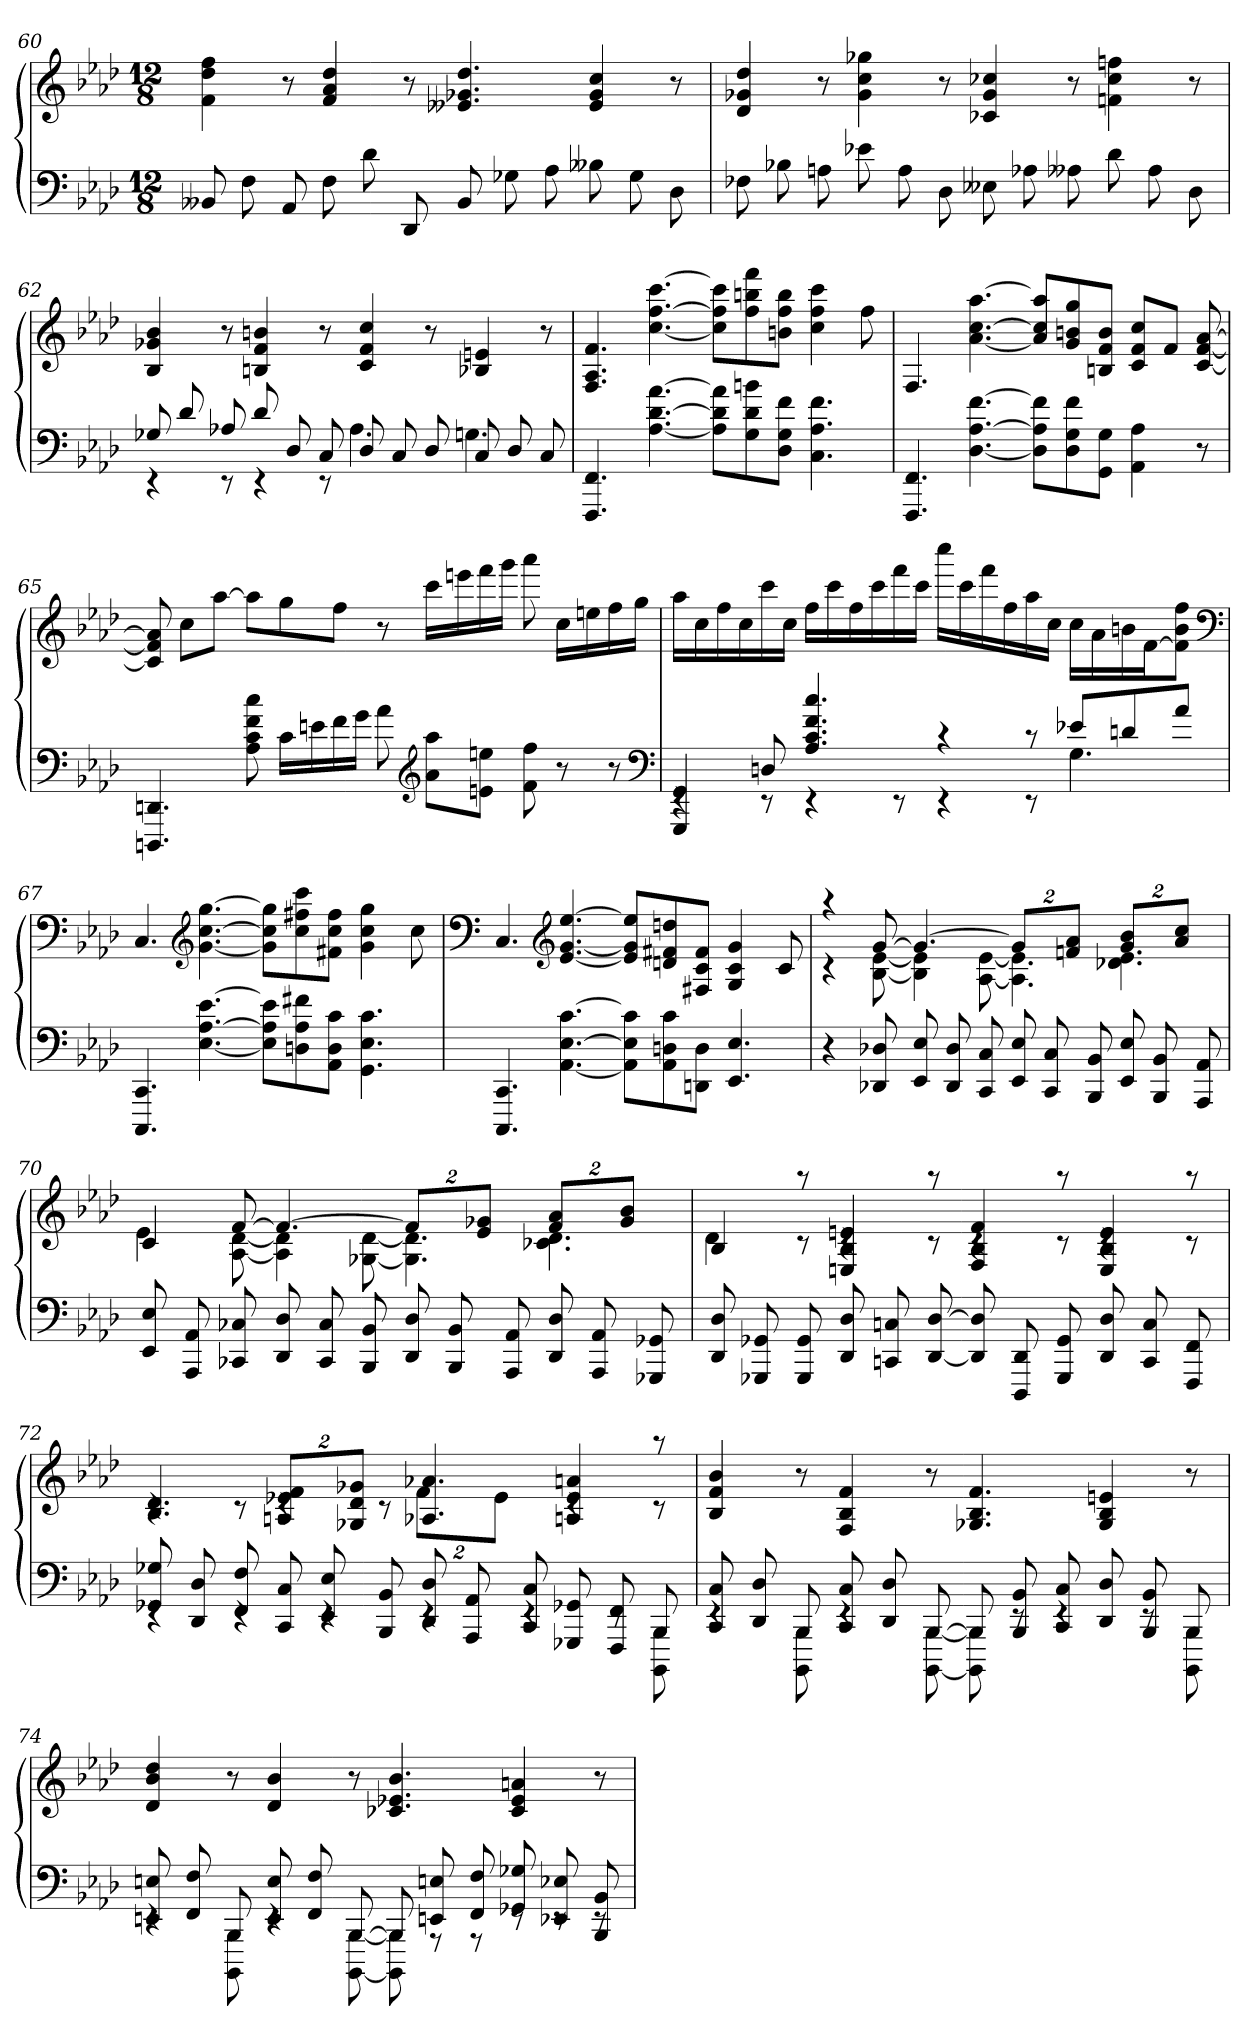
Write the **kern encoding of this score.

**kern	**kern
*part1	*part1
*staff2	*staff1
*clefF4	*clefG2
*k[b-e-a-d-]	*k[b-e-a-d-]
*f:	*f:
*M12/8	*M12/8
=60	=60
8BB--X	4f 4dd- 4ff
8F	.
8AA-	8r
8F	4f 4a- 4dd-
8d-	.
8DD-	8r
8BB--	4.e--X 4.g-X 4.dd-
8G-X	.
8A-	.
8B--X	4e-- 4g- 4cc
8G-	.
8D-	8r
=61	=61
8F-X	4d- 4g-X 4dd-
8B-X	.
8An	8r
8e-X	4g- 4cc 4gg-X
8A	.
8D-	8r
8E--X	4c-X 4g- 4cc-X
8A-X	.
8A--X	8r
8d-	4fn 4cc- 4ffn
8A--	.
8D-	8r
=62	=62
*^	*
8G-X	4rEE	4B- 4g-X 4b-
8d-	.	.
8A-X	8rEE	8r
8d-	4rEE	4Bn 4f 4bn
8D-	.	.
8C	8rEE	8r
8D-	4.A-	4c 4f 4cc
8C	.	.
8D-	.	8r
8C	4.Gn	4B-X 4en
8D-	.	.
8C	.	8r
*v	*v	*
=63	=63
4.FFF 4.FF	4.F 4.A- 4.f
[4.A- [4.d- [4.a-	[4.cc [4.ff [4.ccc
8A-] 8d-] 8a-]L	8cc] 8ff] 8ccc]L
8G 8d- 8bn	8ff 8bbn 8fff
8D- 8G 8fJ	8bn 8ff 8bbJ
4.C 4.A- 4.f	4cc 4ff 4ccc
.	8ff
=64	=64
4.FFF 4.FF	4.F
[4.D- [4.A- [4.f	[4.a- [4.cc [4.aa-
8D-] 8A-] 8f]L	8a-] 8cc] 8aa-]L
8D- 8G 8f	8g 8bn 8gg
8GG 8GJ	8Bn 8f 8bJ
4AA- 4A-	8c 8f 8ccL
.	8fJ
8r	[8c [8f [8a-
=65	=65
4.DDDn 4.DDn	8c] 8f] 8a-]
.	8ccL
.	[8aa-J
8A- 8c 8f 8cc	8aa-L]
16cLL	8gg
16en	.
16f	8ffJ
16gJJ	.
8a-	8r
*clefG2	*
8a- 8aa-L	16cccLL
.	16eeen
8en 8eenJ	16fff
.	16gggJJ
8f 8ff	8aaa-
8r	16ccLL
.	16een
8r	16ff
.	16ggJJ
*clefF4	*
=66	=66
*^	*
4GGG 4GG	4rEE	16aa-LL
.	.	16cc
.	.	16ff
.	.	16cc
8Dn	8rEE	16ccc
.	.	16ccJJ
4.A- 4.c 4.f 4.cc	4rEE	16ffLL
.	.	16ccc
.	.	16ff
.	.	16ccc
.	8rEE	16fff
.	.	16cccJJ
4rc	4rEE	16ccccLL
.	.	16ccc
.	.	16fff
.	.	16ff
8rc	8rEE	16aa-
.	.	16ccJJ
8e-XL	4.G	16ccLL
.	.	16a-
8dn	.	16bn
.	.	[16fJ
8a-J	.	8f] 8b 8ffJ
*v	*v	*
*	*clefF4
=67	=67
4.CCC 4.CC	4.C
*	*clefG2
[4.E- [4.A- [4.e-	[4.g [4.cc [4.gg
8E-] 8A-] 8e-]L	8g] 8cc] 8gg]L
8Dn 8A- 8f#X	8cc 8ff#X 8ccc
8AA- 8D 8cJ	8f#X 8cc 8ff#J
4.GG 4.E- 4.c	4g 4cc 4gg
.	8cc
=68	=68
*	*clefF4
4.CCC 4.CC	4.C
*	*clefG2
[4.AA- [4.E- [4.c	[4.e- [4.g [4.ee-
8AA-] 8E-] 8c]L	8e-] 8g] 8ee-]L
8AA- 8Dn 8c	8dn 8f#X 8ddn
8DDn 8DJ	8F#X 8c 8f#J
4.EE- 4.E-	4G 4c 4g
.	8c
=69	=69
*	*^
4r	4raa	4rc
8DD-X 8D-X	[8g	[8B- [8e-
8EE- 8E-	4.g_	4B-] 4e-]
8DD- 8D-	.	.
8CC 8C	.	[8A- [8e-
8EE- 8E-	16%3gL]	4.A-] 4.e-]
8CC 8C	.	.
.	16%3fn 16%3a-J	.
8BBB- 8BB-	.	.
8EE- 8E-	16%3g 16%3b-L	4.d-X 4.e-
8BBB- 8BB-	.	.
.	16%3a- 16%3ccJ	.
8AAA- 8AA-	.	.
=70	=70	=70
8EE- 8E-	4c	4e-
8AAA- 8AA-	.	.
8CC-X 8C-X	[8f	[8A- [8d-
8DD- 8D-	4.f_	4A-] 4d-]
8CC- 8C-	.	.
8BBB- 8BB-	.	[8G-X [8d-
8DD- 8D-	16%3fL]	4.G-] 4.d-]
8BBB- 8BB-	.	.
.	16%3e- 16%3g-XJ	.
8AAA- 8AA-	.	.
8DD- 8D-	16%3f 16%3a-L	4.c-X 4.d-
8AAA- 8AA-	.	.
.	16%3g- 16%3b-J	.
8GGG-X 8GG-X	.	.
=71	=71	=71
8DD- 8D-	4B-	4d-
8GGG-X 8GG-X	.	.
8GGG- 8GG-	8raa	8rc
8DD- 8D-	4En 4B- 4en	4rc
8CCn 8Cn	.	.
[8DD- [8D-	8raa	8rc
8DD-] 8D-]	4F 4B- 4f	4rc
8DDD- 8DD-	.	.
8GGG- 8GG-	8raa	8rc
8DD- 8D-	4E 4B- 4e	4rc
8CC 8C	.	.
8FFF 8FF	8raa	8rc
=72	=72	=72
*^	*	*
8GG-X 8G-X	4rEE	4.B- 4.d-	4rc
8DD- 8D-	.	.	.
8FF 8F	4rEE	.	8rc
8CC 8C	.	16%3An 16%3e-X 16%3fL	4rc
8EE- 8E-	4rEE	.	.
.	.	16%3G-X 16%3d- 16%3g-XJ	.
8BBB- 8BB-	.	.	8rc
8DD- 8D-	4rEE	4.A-X 4.a-X	16%3fL
8AAA- 8AA-	.	.	.
.	.	.	16%3e-J
8CC 8C	4rEE	.	.
8GGG-X 8GG-X	.	4An 4e- 4an	4rc
8FFF 8FF	8rEE	.	.
8BBB-	8BBBB- 8BBB-	8raa	8r
*	*	*v	*v
=73	=73	=73
8CC 8C	4rEE	4B- 4f 4b-
8DD- 8D-	.	.
8BBB-	8BBBB- 8BBB-	8r
8CC 8C	4rEE	4F 4B- 4f
8DD- 8D-	.	.
[8BBB-	[8BBBB- [8BBB-	8r
8BBB-]	8BBBB-] 8BBB-]	4.G-X 4.B- 4.f
8BBB- 8BB-	8rEE	.
8CC 8C	4rEE	.
8DD- 8D-	.	4G- 4B- 4en
8BBB- 8BB-	8rEE	.
8BBB-	8BBBB- 8BBB-	8r
=74	=74	=74
8EEn 8En	4rEE	4d- 4b- 4dd-
8FF 8F	.	.
8BBB-	8BBBB- 8BBB-	8r
8EE 8E	4rEE	4d- 4b-
8FF 8F	.	.
[8BBB-	[8BBBB- [8BBB-	8r
8BBB-]	8BBBB-] 8BBB-]	4.c-X 4.e-X 4.b-
8EEn 8En	8r	.
8FF 8F	8r	.
8GG-X 8G-X	8rEE	4c- 4e- 4an
8EE-X 8E-X	8rEE	.
8BBB- 8BB-	8rEE	8r
*v	*v	*
=	=
*-	*-
